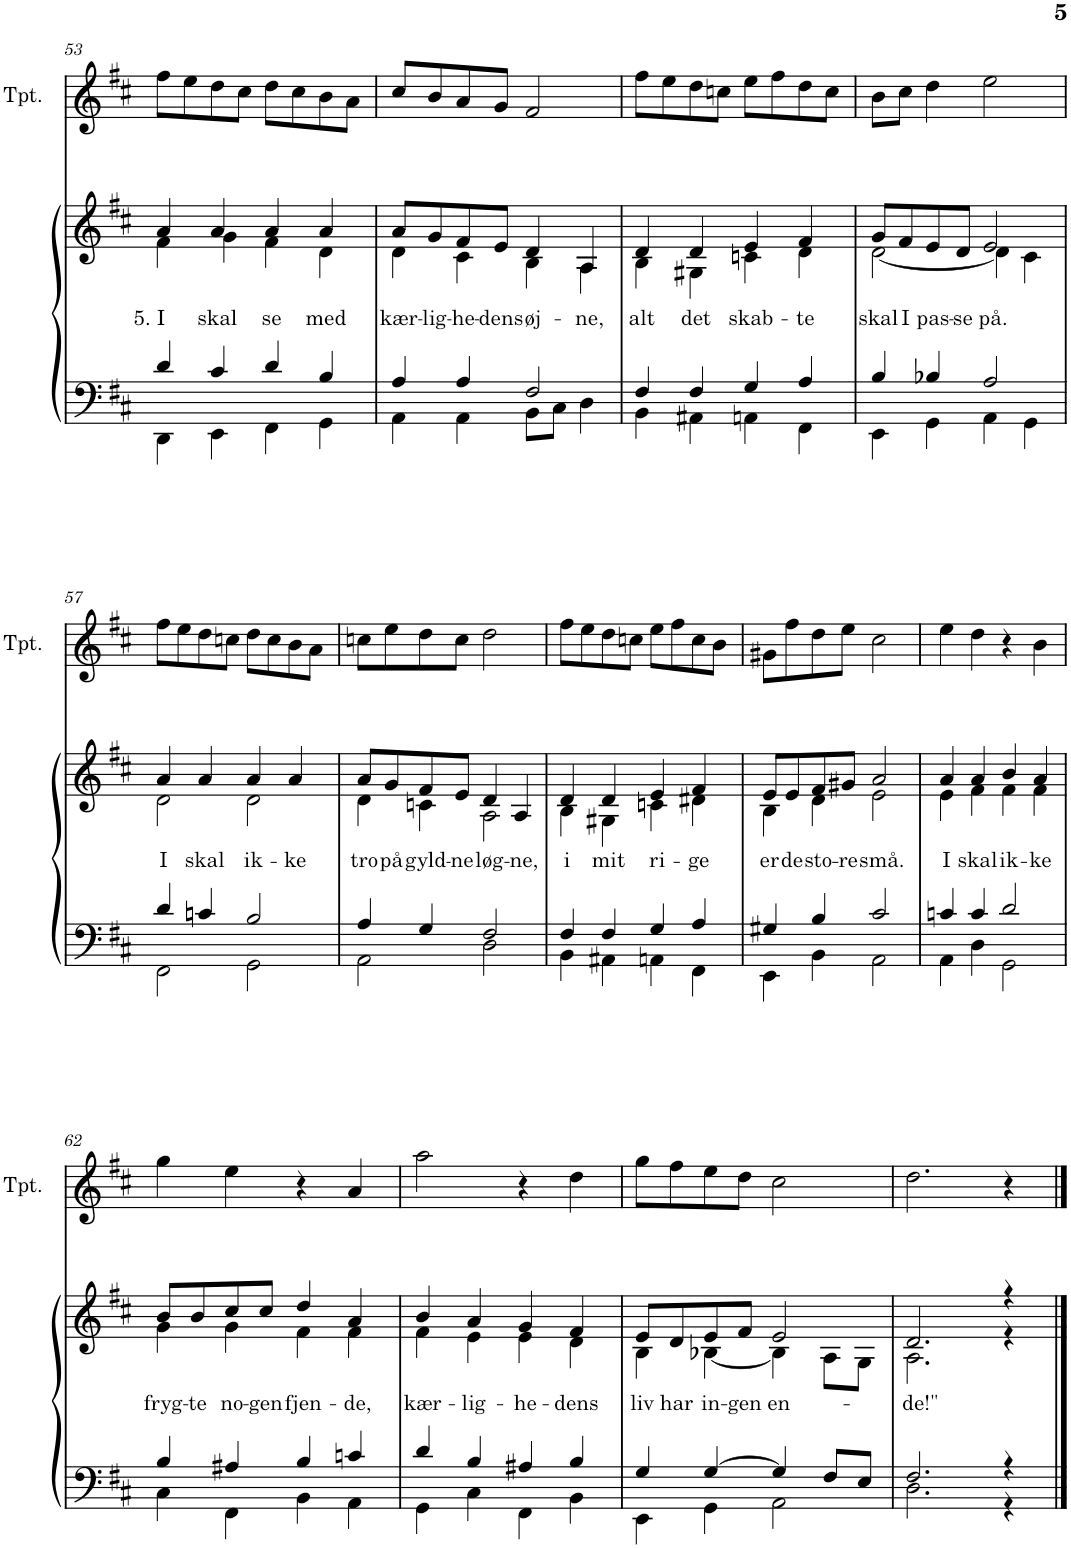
**kern	**kern	**text	**kern
*part2	*part2	*part2	*part1
*staff3	*staff2	*staff2	*staff1
*I"Piano	*	*	*I"Tpt.
*I'Pno	*	*	*I'Tpt.
!!LO:PB:g=z
*clefF4	*clefG2	*	*clefG2
*	*	*	*Trd1c2
*k[f#c#]	*k[f#c#]	*	*k[f#c#]
*M4/4	*M4/4	*	*M4/4
=53	=53	=53	=53
*^	*	*	*
!	!	!	!LO:LY:b	!
*	*	*^	*	*
4d/	4DD\	4a/	4f#\	5. I	8ff#\L
.	.	.	.	.	8ee\
!	!	!	!	!LO:LY:b	!
4c#/	4EE\	4a/	4g\	skal	8dd\
.	.	.	.	.	8cc#\J
!	!	!	!	!LO:LY:b	!
4d/	4FF#\	4a/	4f#\	se	8dd\L
.	.	.	.	.	8cc#\
!	!	!	!	!LO:LY:b	!
4B/	4GG\	4a/	4d\	med	8b\
.	.	.	.	.	8a\J
=54	=54	=54	=54	=54	=54
!	!	!	!	!LO:LY:b	!
4A/	4AA\	8a/L	4d\	kær-	8cc#/L
!	!	!	!	!LO:LY:b	!
.	.	8g/	.	-lig-	8b/
!	!	!	!	!LO:LY:b	!
4A/	4AA\	8f#/	4c#\	-he-	8a/
!	!	!	!	!LO:LY:b	!
.	.	8e/J	.	-dens	8g/J
!	!	!	!	!LO:LY:b	!
2F#/	8BB\L	4d/	4B\	øj-	2f#/
.	8C#\J	.	.	.	.
!	!	!	!	!LO:LY:b	!
.	4D\	4A/	4A\	-ne,	.
=55	=55	=55	=55	=55	=55
!	!	!	!	!LO:LY:b	!
4F#/	4BB\	4d/	4B\	alt	8ff#\L
.	.	.	.	.	8ee\
!	!	!	!	!LO:LY:b	!
4F#/	4AA#X\	4d/	4G#X\	det	8dd\
.	.	.	.	.	8ccn\J
!	!	!	!	!LO:LY:b	!
4G/	4AAn\	4e/	4cn\	skab-	8ee\L
.	.	.	.	.	8ff#\
!	!	!	!	!LO:LY:b	!
4A/	4FF#\	4f#/	4d\	-te	8dd\
.	.	.	.	.	8cc\J
=56	=56	=56	=56	=56	=56
!	!	!	!	!LO:LY:b	!
4B/	4EE\	8g/L	[2d\	skal	8b\L
!	!	!	!	!LO:LY:b	!
.	.	8f#/	.	I	8cc#\J
!	!	!	!	!LO:LY:b	!
4B-X/	4GG\	8e/	.	pas-	4dd\
!	!	!	!	!LO:LY:b	!
.	.	8d/J	.	-se	.
!	!	!	!	!LO:LY:b	!
2A/	4AA\	2e/	4d\]	på.	2ee\
.	4GG\	.	4c#\	.	.
!!LO:LB:g=z
=57	=57	=57	=57	=57	=57
!	!	!	!	!LO:LY:b	!
4d/	2FF#\	4a/	2d\	I	8ff#\L
.	.	.	.	.	8ee\
!	!	!	!	!LO:LY:b	!
4cn/	.	4a/	.	skal	8dd\
.	.	.	.	.	8ccn\J
!	!	!	!	!LO:LY:b	!
2B/	2GG\	4a/	2d\	ik-	8dd\L
.	.	.	.	.	8cc\
!	!	!	!	!LO:LY:b	!
.	.	4a/	.	-ke	8b\
.	.	.	.	.	8a\J
=58	=58	=58	=58	=58	=58
!	!	!	!	!LO:LY:b	!
4A/	2AA\	8a/L	4d\	tro	8ccn\L
!	!	!	!	!LO:LY:b	!
.	.	8g/	.	på	8ee\
!	!	!	!	!LO:LY:b	!
4G/	.	8f#/	4cn\	gyld-	8dd\
!	!	!	!	!LO:LY:b	!
.	.	8e/J	.	-ne	8cc\J
!	!	!	!	!LO:LY:b	!
2F#/	2D\	4d/	2A\	løg-	2dd\
!	!	!	!	!LO:LY:b	!
.	.	4A/	.	-ne,	.
=59	=59	=59	=59	=59	=59
!	!	!	!	!LO:LY:b	!
4F#/	4BB\	4d/	4B\	i	8ff#\L
.	.	.	.	.	8ee\
!	!	!	!	!LO:LY:b	!
4F#/	4AA#X\	4d/	4G#X\	mit	8dd\
.	.	.	.	.	8ccn\J
!	!	!	!	!LO:LY:b	!
4G/	4AAn\	4e/	4cn\	ri-	8ee\L
.	.	.	.	.	8ff#\
!	!	!	!	!LO:LY:b	!
4A/	4FF#\	4f#/	4d#X\	-ge	8cc\
.	.	.	.	.	8b\J
=60	=60	=60	=60	=60	=60
!	!	!	!	!LO:LY:b	!
4G#X/	4EE\	8e/L	4B\	er	8g#X\L
!	!	!	!	!LO:LY:b	!
.	.	8e/	.	de	8ff#\
!	!	!	!	!LO:LY:b	!
4B/	4BB\	8f#/	4d\	sto-	8dd\
!	!	!	!	!LO:LY:b	!
.	.	8g#X/J	.	-re	8ee\J
!	!	!	!	!LO:LY:b	!
2c#/	2AA\	2a/	2e\	små.	2cc#\
=61	=61	=61	=61	=61	=61
!	!	!	!	!LO:LY:b	!
4cn/	4AA\	4a/	4e\	I	4ee\
!	!	!	!	!LO:LY:b	!
4c/	4D\	4a/	4f#\	skal	4dd\
!	!	!	!	!LO:LY:b	!
2d/	2GG\	4b/	4f#\	ik-	4r
!	!	!	!	!LO:LY:b	!
.	.	4a/	4f#\	-ke	4b\
!!LO:LB:g=z
=62	=62	=62	=62	=62	=62
!	!	!	!	!LO:LY:b	!
4B/	4C#\	8b/L	4g\	fryg-	4gg\
!	!	!	!	!LO:LY:b	!
.	.	8b/	.	-te	.
!	!	!	!	!LO:LY:b	!
4A#X/	4FF#\	8cc#/	4g\	no-	4ee\
!	!	!	!	!LO:LY:b	!
.	.	8cc#/J	.	-gen	.
!	!	!	!	!LO:LY:b	!
4B/	4BB\	4dd/	4f#\	fjen-	4r
!	!	!	!	!LO:LY:b	!
4cn/	4AA\	4a/	4f#\	-de,	4a/
=63	=63	=63	=63	=63	=63
!	!	!	!	!LO:LY:b	!
4d/	4GG\	4b/	4f#\	kær-	2aa\
!	!	!	!	!LO:LY:b	!
4B/	4C#\	4a/	4e\	-lig-	.
!	!	!	!	!LO:LY:b	!
4A#X/	4FF#\	4g/	4e\	-he-	4r
!	!	!	!	!LO:LY:b	!
4B/	4BB\	4f#/	4d\	-dens	4dd\
=64	=64	=64	=64	=64	=64
!	!	!	!	!LO:LY:b	!
4G/	4EE\	8e/L	4B\	liv	8gg\L
!	!	!	!	!LO:LY:b	!
.	.	8d/	.	har	8ff#\
!	!	!	!	!LO:LY:b	!
[4G/	4GG\	8e/	[4B-X\	in-	8ee\
!	!	!	!	!LO:LY:b	!
.	.	8f#/J	.	-gen	8dd\J
!	!	!	!	!LO:LY:b	!
4G/]	2AA\	2e/	4B-\]	en-	2cc#\
8F#/L	.	.	8A\L	.	.
8E/J	.	.	8G\J	.	.
=65	=65	=65	=65	=65	=65
!	!	!	!	!LO:LY:b	!
2.F#/	2.D\	2.d/	2.A\	-de!"	2.dd\
4r	4r	4r	4r	.	4r
*v	*v	*	*	*	*
*	*v	*v	*	*
==	==	==	==
*-	*-	*-	*-
